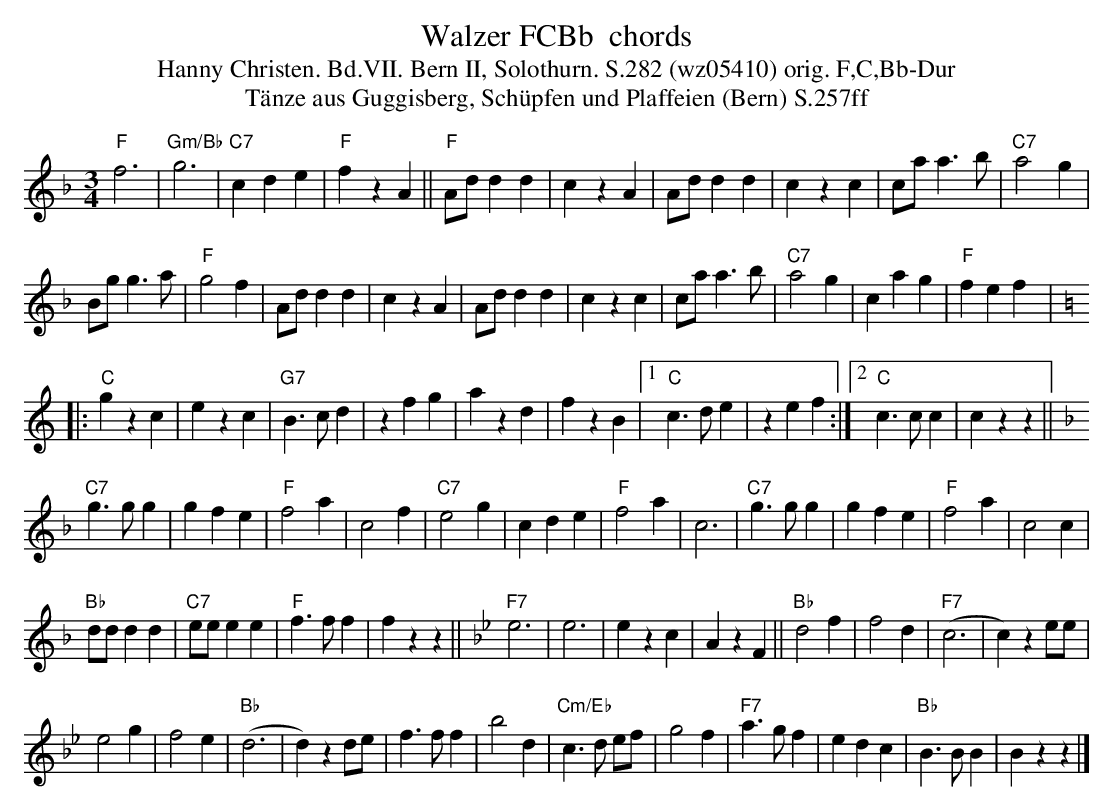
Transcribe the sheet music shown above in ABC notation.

X:1
T: Walzer FCBb  chords
T:Hanny Christen. Bd.VII. Bern II, Solothurn. S.282 (wz05410) orig. F,C,Bb-Dur
T: T\"anze aus Guggisberg, Sch\"upfen und Plaffeien (Bern) S.257ff
M:3/4
L:1/4
K:F %%MIDI gchordon
"F"f3 | "Gm/Bb"g3 | "C7"cde | "F"fzA || "F"A/d/ dd | czA | A/d/dd | czc | c/a/a>b | "C7"a2g |
B/g/g>a | "F"g2f | A/d/dd | czA | A/d/dd | czc | c/a/a>b | "C7"a2g | cag | "F"fef |: [K:C]
"C"gzc | ezc | "G7"B>cd | zfg | azd | fzB |1 "C"c>de | zef :|2 "C"c>cc | czz || [K:F]
"C7"g>gg | gfe | "F"f2a | c2f | "C7"e2g | cde | "F"f2a | c3 | "C7"g>gg | gfe | "F"f2a | c2c |
"Bb"d/d/dd | "C7"e/e/ee | "F"f>ff | fzz || [K:Bb] "F7"e3 | e3 | ezc | AzF || "Bb"d2f | f2d | "F7"(c3 | c)ze/e/ |
e2g | f2e | "Bb"(d3 | d)zd/e/ | f>ff | b2d | "Cm/Eb"c>d e/f/ | g2f | "F7"a>gf | edc | "Bb"B>BB | Bzz |]
